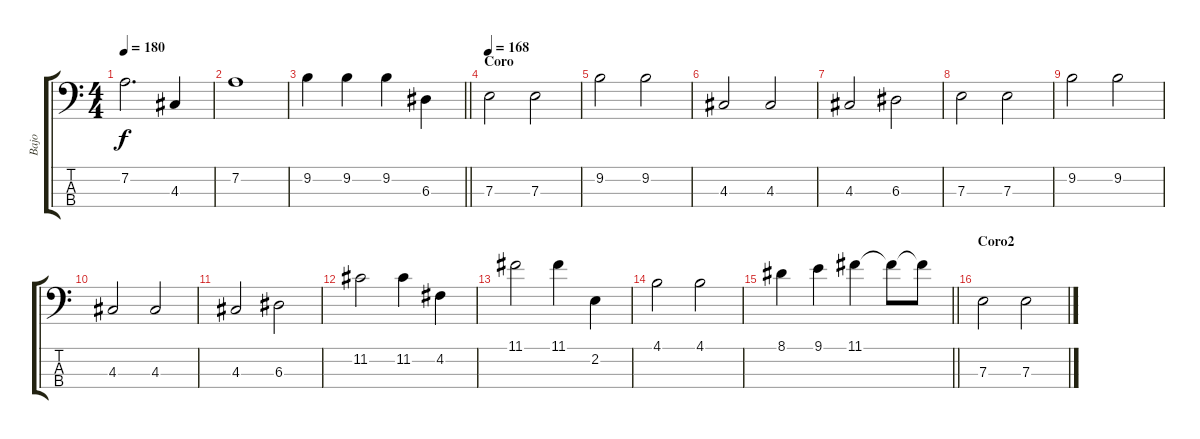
\track ("Bajo" "Bajo") {instrument electricbassfinger}
\staff {score tabs}
\tuning (G2 D2 A1 E1) {hide}
\ts (4 4)
\tempo 180
\clef f4
\ks c
7.2.2{d dy f} 4.3.4 |
7.2.1 |
\barLineRight lightlight
9.2.4 9.2.4 9.2.4 6.3.4 |
\section ("" "Coro")
\tempo 168
7.3.2 7.3.2 |
9.2.2 9.2.2 |
4.3.2 4.3.2 |
4.3.2 6.3.2 |
7.3.2 7.3.2 |
9.2.2 9.2.2 |
4.3.2 4.3.2 |
4.3.2 6.3.2 |
11.2.2 11.2.4 4.2.4 |
11.1.2 11.1.4 2.2.4 |
4.1.2 4.1.2 |
\barLineRight lightlight
8.1.4 9.1.4 11.1.4 11.1{t}.8 11.1{t}.8 |
\section ("" "Coro2")
7.3.2 7.3.2
